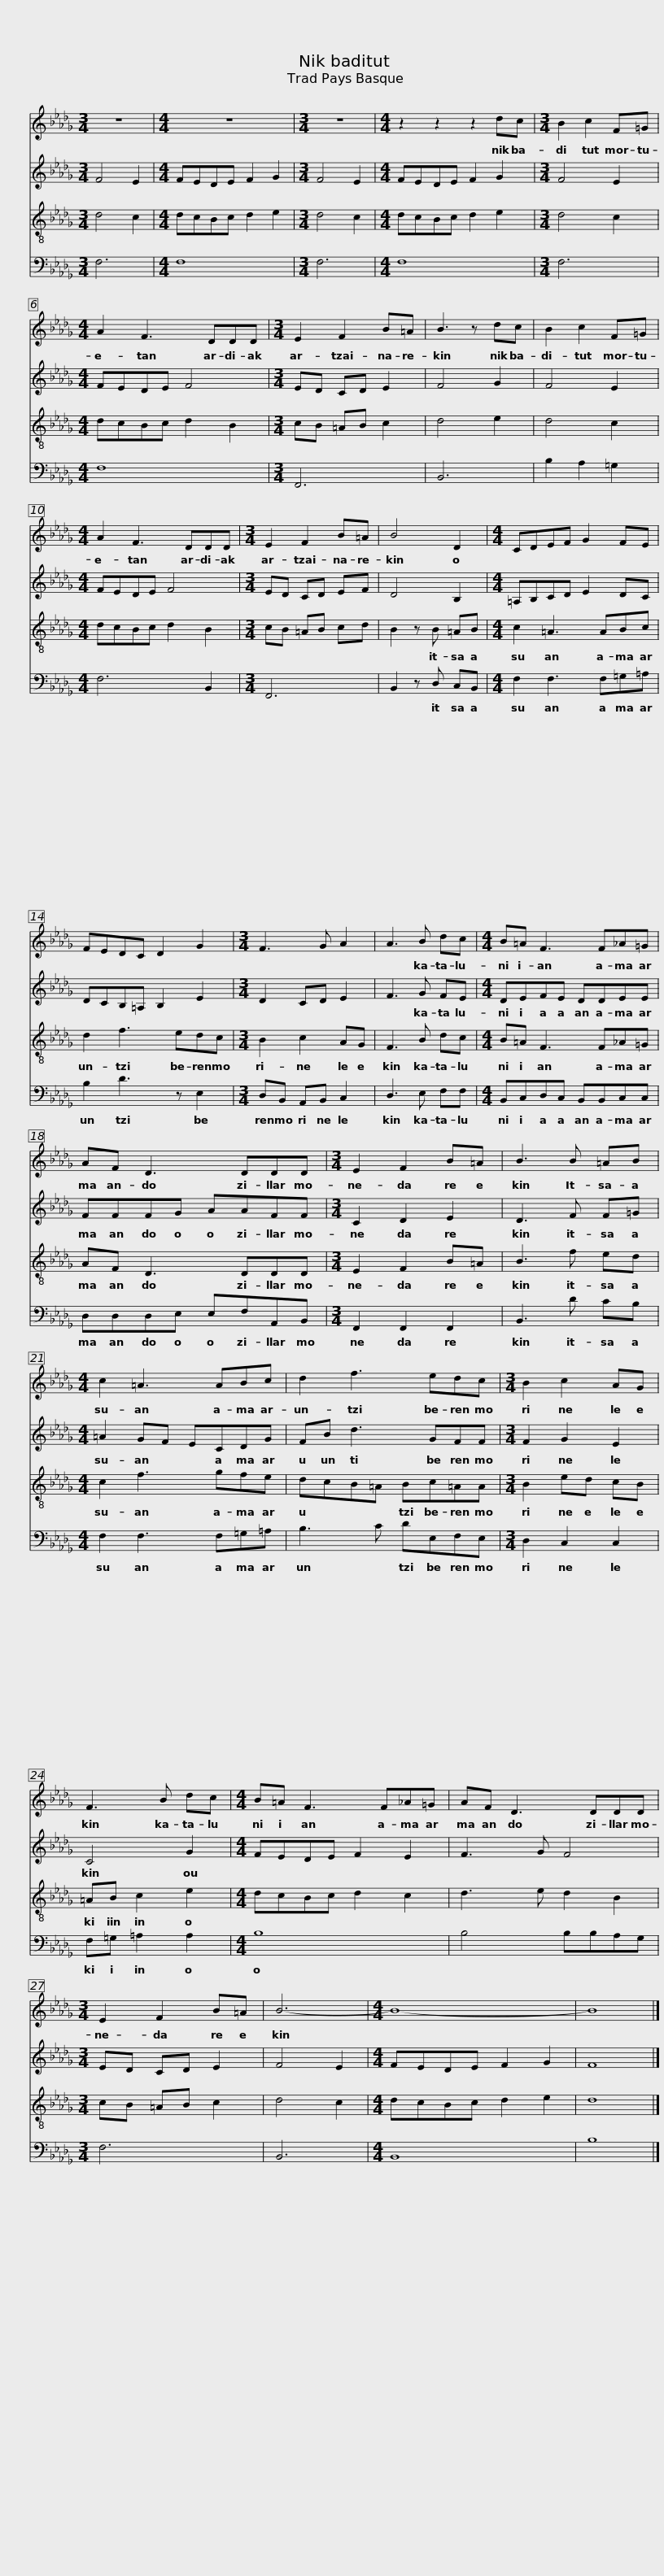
X:1
%%score 1 2 3 4
L:1/8
M:3/4
I:linebreak $
K:Db
V:1 treble
V:2 treble
V:3 treble-8
V:4 bass
V:1
 z6 |[M:4/4] z8 |[M:3/4] z6 |[M:4/4] z2 z2 z2 dc |[M:3/4] B2 c2 F=G | %5
[M:4/4] A2 F3 DDD |[M:3/4] E2 F2 B=A |$ B3 z dc | B2 c2 F=G |[M:4/4] A2 F3 DDD | %10
[M:3/4] E2 F2 B=A | B4 D2 |[M:4/4] CDEF G2 FE |$ FEDC D2 G2 |[M:3/4] F3 G A2 | %15
 A3 B dc |[M:4/4] B=A F3 F_A=G | AF D3 DDD |$[M:3/4] E2 F2 B=A | B3 B =AB | %20
[M:4/4] c2 =A3 ABc | d2 f3 edc |[M:3/4] B2 c2 AG | F3 B dc |$[M:4/4] B=A F3 F_A=G | %25
 AF D3 DDD |[M:3/4] E2 F2 B=A | B6- |[M:4/4] B8- | B8 |] %30
V:2
 F4 E2 |[M:4/4] FEDE F2 G2 |[M:3/4] F4 E2 |[M:4/4] FEDE F2 G2 |[M:3/4] F4 E2 | %5
[M:4/4] FEDE F4 |[M:3/4] ED CD E2 |$ F4 G2 | F4 E2 |[M:4/4] FEDE F4 | %10
[M:3/4] ED CD EF | D4 B,2 |[M:4/4] =A,B,CD E2 DC |$ DCB,=A, B,2 E2 |[M:3/4] D2 CD E2 | %15
 F3 G FE |[M:4/4] DEFE DDEE | FFFG AAFF |$[M:3/4] C2 D2 E2 | D3 F F=G | %20
[M:4/4] =A2 GF ECDG | FB d3 GFF |[M:3/4] F2 G2 E2 | C4 G2 |$[M:4/4] FEDE F2 E2 | %25
 F3 G F4 |[M:3/4] ED CD E2 | F4 E2 |[M:4/4] FEDE F2 G2 | F8 |] %30
V:3
 d4 c2 |[M:4/4] dcBc d2 e2 |[M:3/4] d4 c2 |[M:4/4] dcBc d2 e2 |[M:3/4] d4 c2 | %5
[M:4/4] dcBc d2 B2 |[M:3/4] cB =AB c2 |$ d4 e2 | d4 c2 |[M:4/4] dcBc d2 B2 | %10
[M:3/4] cB =AB cd | B2 z B =AB |[M:4/4] c2 =A3 ABc |$ d2 f3 edc |[M:3/4] B2 c2 AG | %15
 F3 B dc |[M:4/4] B=A F3 F_A=G | AF D3 DDD |$[M:3/4] E2 F2 B=A | B3 f ed | %20
[M:4/4] c2 f3 gfe | dcB=A Bc=AA |[M:3/4] B2 ed cB | =AB c2 e2 |$[M:4/4] dcBc d2 c2 | %25
 d3 e d2 B2 |[M:3/4] cB =AB c2 | d4 c2 |[M:4/4] dcBc d2 e2 | d8 |] %30
V:4
 F,6 |[M:4/4] F,8 |[M:3/4] F,6 |[M:4/4] F,8 |[M:3/4] F,6 | %5
[M:4/4] F,8 |[M:3/4] F,,6 |$ B,,6 | B,2 A,2 =G,2 |[M:4/4] F,6 B,,2 | %10
[M:3/4] F,,6 | B,,2 z D, C,B,, |[M:4/4] F,2 F,3 F,=G,=A, |$ B,2 D3 z E,2 |[M:3/4] D,B,, A,,B,, C,2 | %15
 D,3 E, F,F, |[M:4/4] B,,C,D,C, B,,B,,C,C, | D,D,D,E, E,F,A,,B,, |$[M:3/4] F,,2 F,,2 F,,2 | B,,3 D CB, | %20
[M:4/4] F,2 F,3 F,=G,=A, | B,3 C DE,F,E, |[M:3/4] D,2 C,2 C,2 | F,=G, =A,2 A,2 |$[M:4/4] B,8 | %25
 B,4 B,B,A,G, |[M:3/4] F,6 | B,,6 |[M:4/4] B,,8 | B,8 |] %30
